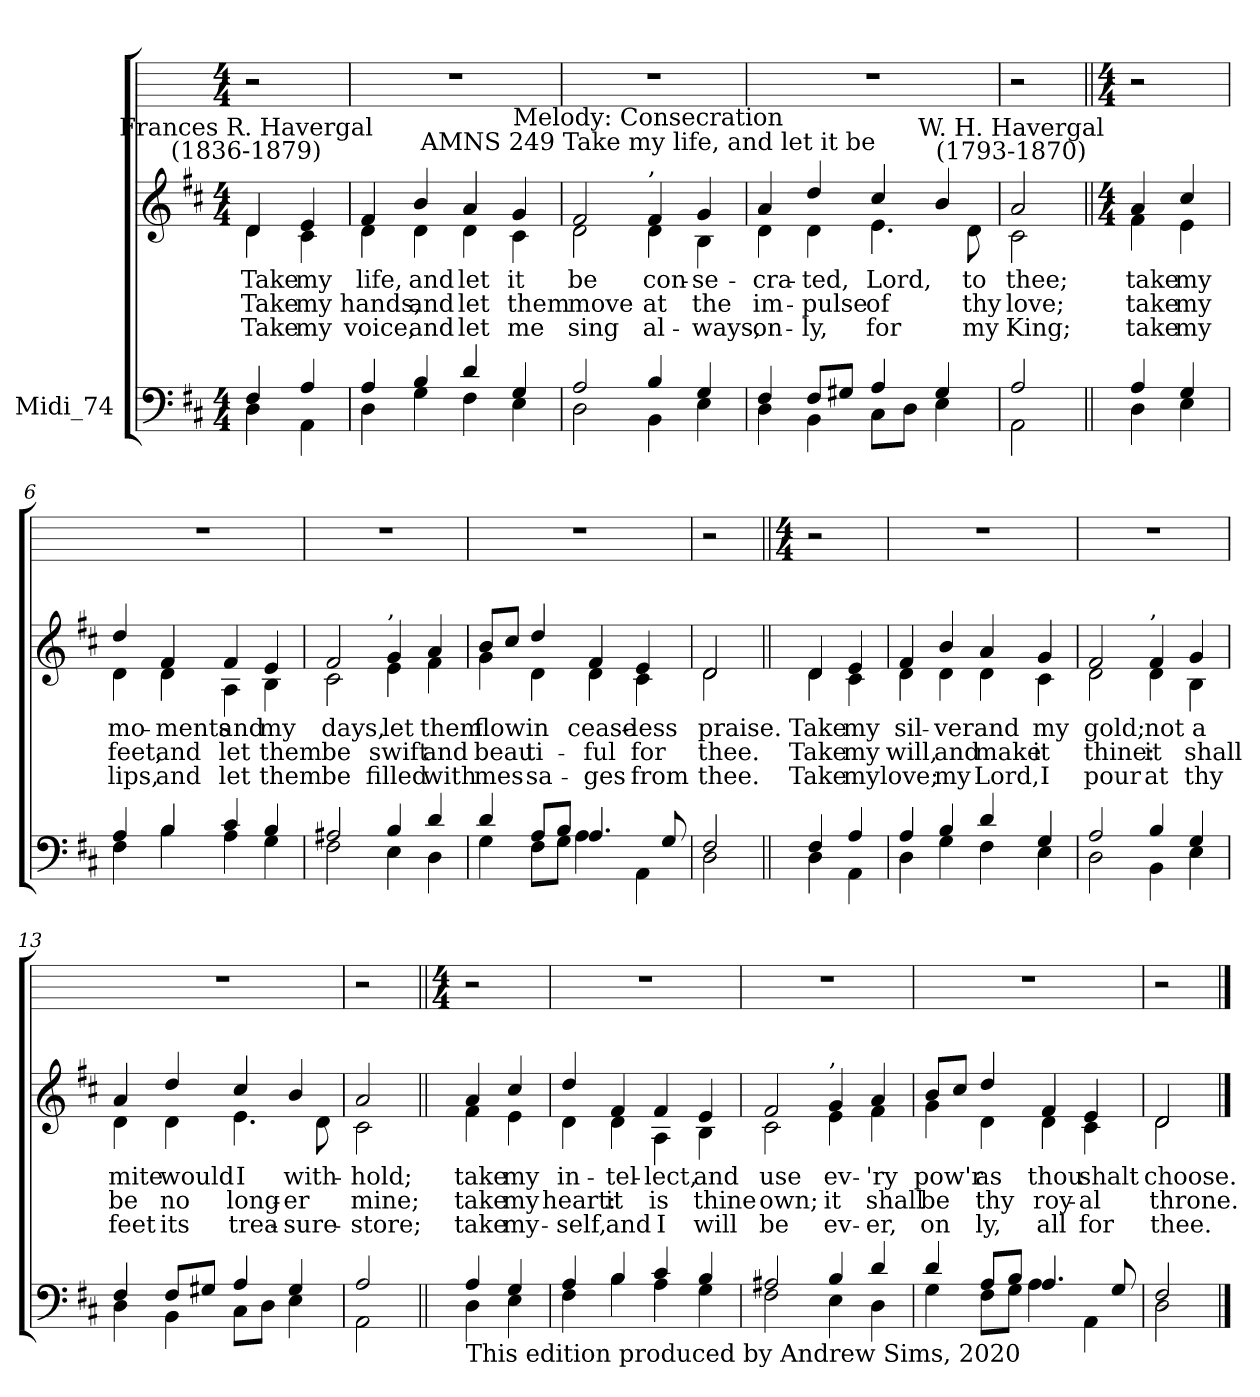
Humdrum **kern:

**kern	**kern	**text	**text	**text	**kern
*part3	*part2	*part2	*part2	*part2	*part1
*staff3	*staff2	*staff2	*staff2	*staff2	*staff1
*I"Midi_74	*	*	*	*	*
*clefF4	*clefG2	*	*	*	*
*k[f#c#]	*k[f#c#]	*	*	*	*
*D:	*D:	*	*	*	*
*M4/4	*M4/4	*	*	*	*M4/4
=	=	=	=	=	=
*^	*^	*	*	*	*
!	!	!LO:TX:a:cj:t=Frances R. Havergal\n(1836-1879)	!	!	!	!	!
!	!	!	!	!LO:LY:b	!LO:LY:b	!LO:LY:b	!
4F#/	4D\	4d/	4d\	Take	Take	Take	2r
!	!	!	!	!LO:LY:b	!LO:LY:b	!LO:LY:b	!
4A/	4AA\	4e/	4c#\	my	my	my	.
=1	=1	=1	=1	=1	=1	=1	=1
!	!	!	!	!LO:LY:b	!LO:LY:b	!LO:LY:b	!
4A/	4D\	4f#/	4d\	life,	hands,	voice,	1r
!	!	!	!	!LO:LY:b	!LO:LY:b	!LO:LY:b	!
4B/	4G\	4b/	4d\	and	and	and	.
!	!	!	!	!LO:LY:b	!LO:LY:b	!LO:LY:b	!
4d/	4F#\	4a/	4d\	let	let	let	.
!	!	!	!	!LO:LY:b	!LO:LY:b	!LO:LY:b	!
4G/	4E\	4g/	4c#\	it	them	me	.
=2	=2	=2	=2	=2	=2	=2	=2
!	!	!	!	!LO:LY:b	!LO:LY:b	!LO:LY:b	!
2A/	2D\	2f#/	2d\	be	move	sing	1r
!	!	!LO:TX:a:t=,	!	!	!	!	!
!	!	!LO:TX:a:cj:t=AMNS 249 Take my life, and let it be	!	!	!	!	!
!	!	!LO:TX:a:cj:t=Melody&colon; Consecration	!	!	!	!	!
!	!	!	!	!LO:LY:b	!LO:LY:b	!LO:LY:b	!
4B/	4BB\	4f#/	4d\	con-	-at	al-	.
!	!	!	!	!LO:LY:b	!LO:LY:b	!LO:LY:b	!
4G/	4E\	4g/	4B\	-se-	-the	ways,	.
=3	=3	=3	=3	=3	=3	=3	=3
!	!	!	!	!LO:LY:b	!LO:LY:b	!LO:LY:b	!
4F#/	4D\	4a/	4d\	cra-	-im-	-on-	1r
!	!	!	!	!LO:LY:b	!LO:LY:b	!LO:LY:b	!
8F#/L	4BB\	4dd/	4d\	-ted,	pulse	ly,	.
8G#X/J	.	.	.	.	.	.	.
!	!	!	!	!LO:LY:b	!LO:LY:b	!LO:LY:b	!
4A/	8C#\L	4cc#/	4.e\	Lord,	of	for	.
.	8D\J	.	.	.	.	.	.
4G#/	4E\	4b/	.	.	.	.	.
!	!	!	!	!LO:LY:b	!LO:LY:b	!LO:LY:b	!
.	.	.	8d\	to	thy	my	.
=4	=4	=4	=4	=4	=4	=4	=4
!	!	!LO:TX:a:cj:t=W. H. Havergal\n(1793-1870)	!	!	!	!	!
!	!	!	!	!LO:LY:b	!LO:LY:b	!LO:LY:b	!
2A/	2AA\	2a/	2c#\	thee;	love;	King;	2r
!!LO:LB:g=z
=5||	=5||	=5||	=5||	=5||	=5||	=5||	=5||
*	*	*M4/4	*	*	*	*	*M4/4
!	!	!	!	!LO:LY:b	!LO:LY:b	!LO:LY:b	!
4A/	4D\	4a/	4f#\	take	take	take	2r
!	!	!	!	!LO:LY:b	!LO:LY:b	!LO:LY:b	!
4G/	4E\	4cc#/	4e\	my	my	my	.
=6	=6	=6	=6	=6	=6	=6	=6
!	!	!	!	!LO:LY:b	!LO:LY:b	!LO:LY:b	!
4A/	4F#\	4dd/	4d\	mo-	-feet,	lips,	1r
!	!	!	!	!LO:LY:b	!LO:LY:b	!LO:LY:b	!
4B/	4B\	4f#/	4d\	ments	and	and	.
!	!	!	!	!LO:LY:b	!LO:LY:b	!LO:LY:b	!
4c#/	4A\	4f#/	4A	and	let	let	.
!	!	!	!	!LO:LY:b	!LO:LY:b	!LO:LY:b	!
4B/	4G\	4e/	4B\	my	them	them	.
=7	=7	=7	=7	=7	=7	=7	=7
!	!	!	!	!LO:LY:b	!LO:LY:b	!LO:LY:b	!
2A#X/	2F#\	2f#/	2c#\	days,	be	be	1r
!	!	!LO:TX:a:t=,	!	!	!	!	!
!	!	!	!	!LO:LY:b	!LO:LY:b	!LO:LY:b	!
4B/	4E\	4g/	4e\	let	swift	filled	.
!	!	!	!	!LO:LY:b	!LO:LY:b	!LO:LY:b	!
4d/	4D\	4a/	4f#\	them	and	with	.
=8	=8	=8	=8	=8	=8	=8	=8
!	!	!	!	!LO:LY:b	!LO:LY:b	!LO:LY:b	!
4d/	4G\	8b/L	4g\	flow	beau	mes	1r
.	.	8cc#/J	.	.	.	.	.
!	!	!	!	!LO:LY:b	!LO:LY:b	!LO:LY:b	!
8A/L	8F#\L	4dd/	4d\	in	ti-	-sa-	.
8B/J	8G\J	.	.	.	.	.	.
!	!	!	!	!LO:LY:b	!LO:LY:b	!LO:LY:b	!
4.A/	4A\	4f#/	4d\	-cease-	-ful	ges	.
!	!	!	!	!LO:LY:b	!LO:LY:b	!LO:LY:b	!
.	4AA\	4e/	4c#\	less	for	from	.
8G/	.	.	.	.	.	.	.
=9	=9	=9	=9	=9	=9	=9	=9
!	!	!	!	!LO:LY:b	!LO:LY:b	!LO:LY:b	!
2F#/	2D\	2d/	2d\	praise.	thee.	thee.	2r
!!LO:LB:g=z
=10||	=10||	=10||	=10||	=10||	=10||	=10||	=10||
*	*	*	*	*	*	*	*M4/4
!	!	!	!	!LO:LY:b	!LO:LY:b	!LO:LY:b	!
4F#/	4D\	4d/	4d\	Take	Take	Take	2r
!	!	!	!	!LO:LY:b	!LO:LY:b	!LO:LY:b	!
4A/	4AA\	4e/	4c#\	my	my	my	.
=11	=11	=11	=11	=11	=11	=11	=11
!	!	!	!	!LO:LY:b	!LO:LY:b	!LO:LY:b	!
4A/	4D\	4f#/	4d\	sil-	-will,	love;	1r
!	!	!	!	!LO:LY:b	!LO:LY:b	!LO:LY:b	!
4B/	4G\	4b/	4d\	ver	and	my	.
!	!	!	!	!LO:LY:b	!LO:LY:b	!LO:LY:b	!
4d/	4F#\	4a/	4d\	and	make	Lord,	.
!	!	!	!	!LO:LY:b	!LO:LY:b	!LO:LY:b	!
4G/	4E\	4g/	4c#\	my	it	I	.
=12	=12	=12	=12	=12	=12	=12	=12
!	!	!	!	!LO:LY:b	!LO:LY:b	!LO:LY:b	!
2A/	2D\	2f#/	2d\	gold;	thine:	pour	1r
!	!	!LO:TX:a:t=,	!	!	!	!	!
!	!	!	!	!LO:LY:b	!LO:LY:b	!LO:LY:b	!
4B/	4BB\	4f#/	4d\	not	it	at	.
!	!	!	!	!LO:LY:b	!LO:LY:b	!LO:LY:b	!
4G/	4E\	4g/	4B\	a	shall	thy	.
=13	=13	=13	=13	=13	=13	=13	=13
!	!	!	!	!LO:LY:b	!LO:LY:b	!LO:LY:b	!
4F#/	4D\	4a/	4d\	mite	be	feet	1r
!	!	!	!	!LO:LY:b	!LO:LY:b	!LO:LY:b	!
8F#/L	4BB\	4dd/	4d\	would	no	its	.
8G#X/J	.	.	.	.	.	.	.
!	!	!	!	!LO:LY:b	!LO:LY:b	!LO:LY:b	!
4A/	8C#\L	4cc#/	4.e\	I	long-	-trea-	.
.	8D\J	.	.	.	.	.	.
!	!	!	!	!LO:LY:b	!LO:LY:b	!LO:LY:b	!
4G#/	4E\	4b/	.	-with-	-er	sure-	.
.	.	.	8d\	.	.	.	.
=14	=14	=14	=14	=14	=14	=14	=14
!	!	!	!	!LO:LY:b	!LO:LY:b	!LO:LY:b	!
2A/	2AA\	2a/	2c#\	-hold;	mine;	store;	2r
!!LO:LB:g=z
=15||	=15||	=15||	=15||	=15||	=15||	=15||	=15||
*	*	*	*	*	*	*	*M4/4
!LO:TX:b:t=This edition produced by Andrew Sims, 2020	!	!	!	!	!	!	!
!	!	!	!	!LO:LY:b	!LO:LY:b	!LO:LY:b	!
4A/	4D\	4a/	4f#\	take	take	take	2r
!	!	!	!	!LO:LY:b	!LO:LY:b	!LO:LY:b	!
4G/	4E\	4cc#/	4e\	my	my	my-	.
=16	=16	=16	=16	=16	=16	=16	=16
!	!	!	!	!LO:LY:b	!LO:LY:b	!LO:LY:b	!
4A/	4F#\	4dd/	4d\	-in-	-heart:	self,	1r
!	!	!	!	!LO:LY:b	!LO:LY:b	!LO:LY:b	!
4B/	4B\	4f#/	4d\	tel-	-it	and	.
!	!	!	!	!LO:LY:b	!LO:LY:b	!LO:LY:b	!
4c#/	4A\	4f#/	4A	lect,	is	I	.
!	!	!	!	!LO:LY:b	!LO:LY:b	!LO:LY:b	!
4B/	4G\	4e/	4B\	and	thine	will	.
=17	=17	=17	=17	=17	=17	=17	=17
!	!	!	!	!LO:LY:b	!LO:LY:b	!LO:LY:b	!
2A#X/	2F#\	2f#/	2c#\	use	own;	be	1r
!	!	!LO:TX:a:t=,	!	!	!	!	!
!	!	!	!	!LO:LY:b	!LO:LY:b	!LO:LY:b	!
4B/	4E\	4g/	4e\	ev-	-it	ev-	.
!	!	!	!	!LO:LY:b	!LO:LY:b	!LO:LY:b	!
4d/	4D\	4a/	4f#\	-'ry	shall	er,	.
=18	=18	=18	=18	=18	=18	=18	=18
!	!	!	!	!LO:LY:b	!LO:LY:b	!LO:LY:b	!
4d/	4G\	8b/L	4g\	pow'r	be	on	1r
.	.	8cc#/J	.	.	.	.	.
!	!	!	!	!LO:LY:b	!LO:LY:b	!LO:LY:b	!
8A/L	8F#\L	4dd/	4d\	as	thy	ly,	.
8B/J	8G\J	.	.	.	.	.	.
!	!	!	!	!LO:LY:b	!LO:LY:b	!LO:LY:b	!
4.A/	4A\	4f#/	4d\	thou	roy-	-all	.
!	!	!	!	!LO:LY:b	!LO:LY:b	!LO:LY:b	!
.	4AA\	4e/	4c#\	shalt	al	for	.
8G/	.	.	.	.	.	.	.
=19	=19	=19	=19	=19	=19	=19	=19
!	!	!	!	!LO:LY:b	!LO:LY:b	!LO:LY:b	!
2F#/	2D\	2d/	2d\	choose.	throne.	thee.	2r
*v	*v	*	*	*	*	*	*
*	*v	*v	*	*	*	*
==	==	==	==	==	==
*-	*-	*-	*-	*-	*-
